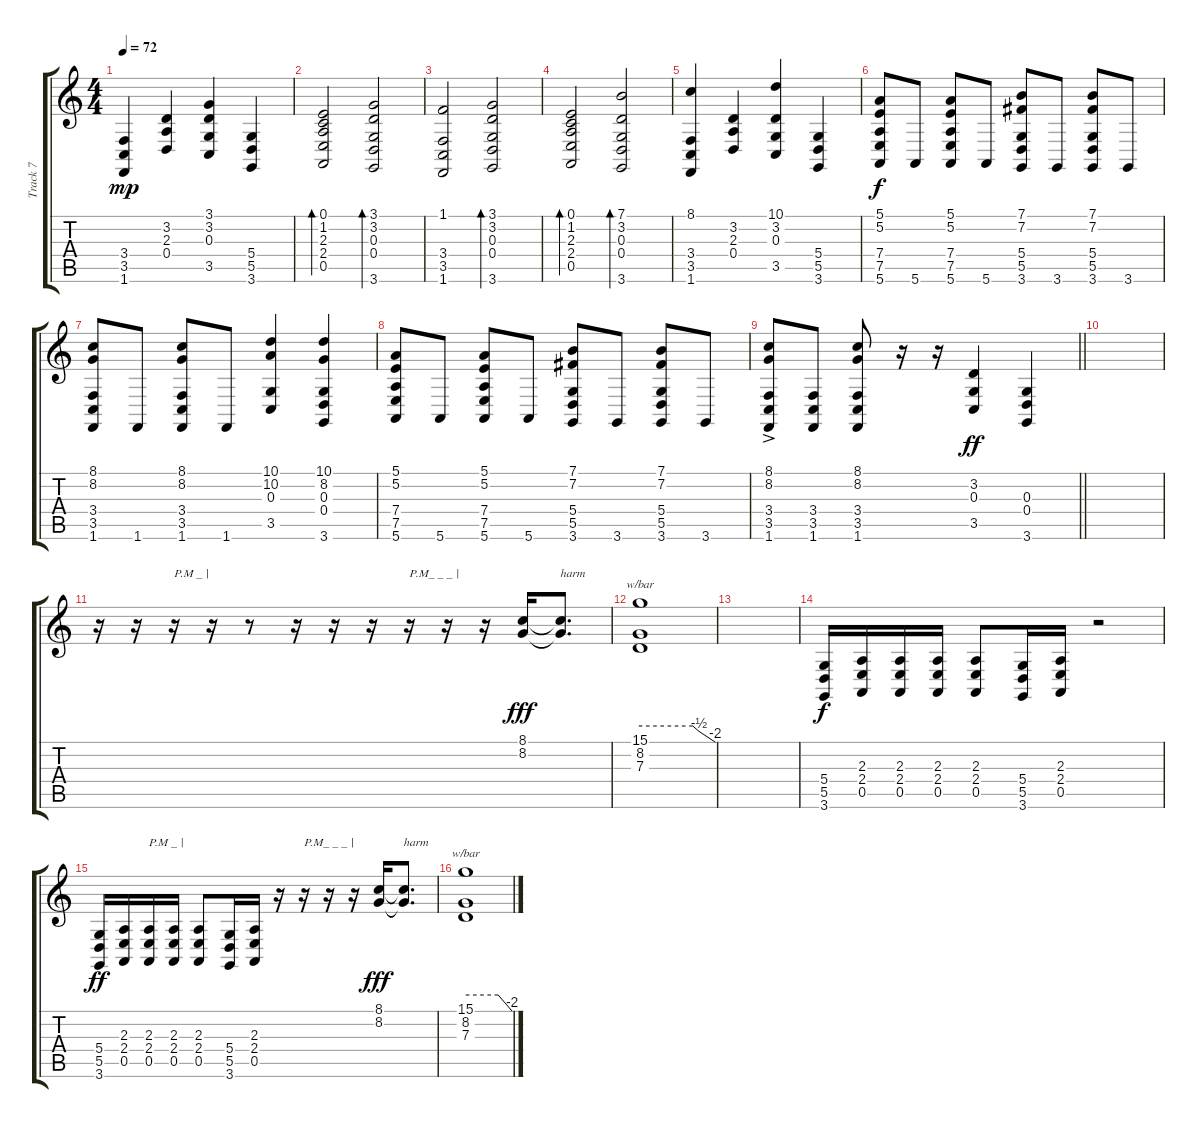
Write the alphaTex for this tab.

\track ("Track 7" "Track 7") {instrument synthstrings1}
\staff {score tabs}
\tuning (E4 B3 G3 D3 A2 E2) {hide}
\ts (4 4)
\tempo 72
\clef g2
\ks c
(3.4 3.5 1.6).4{dy mp} (3.2 2.3 0.4).4 (3.1 3.2 0.3 3.5).4 (5.4 5.5 3.6).4 |
(0.1 1.2 2.3 2.4 0.5).2{bd 60} (3.1 3.2 0.3 0.4 3.6).2{bd 60} |
(1.1 3.4 3.5 1.6).2 (3.1 3.2 0.3 0.4 3.6).2{bd 60} |
(0.1 1.2 2.3 2.4 0.5).2{bd 60} (7.1 3.2 0.3 0.4 3.6).2{bd 60} |
(8.1 3.4 3.5 1.6).4 (3.2 2.3 0.4).4 (10.1 3.2 0.3 3.5).4 (5.4 5.5 3.6).4 |
(5.1 5.2 7.4 7.5 5.6).8{dy f} 5.6.8 (5.1 5.2 7.4 7.5 5.6).8 5.6.8 (7.1 7.2 5.4 5.5 3.6).8 3.6.8 (7.1 7.2 5.4 5.5 3.6).8 3.6.8 |
(8.1 8.2 3.4 3.5 1.6).8 1.6.8 (8.1 8.2 3.4 3.5 1.6).8 1.6.8 (10.1 10.2 0.3 3.5).4 (10.1 8.2 0.3 0.4 3.6).4 |
(5.1 5.2 7.4 7.5 5.6).8 5.6.8 (5.1 5.2 7.4 7.5 5.6).8 5.6.8 (7.1 7.2 5.4 5.5 3.6).8 3.6.8 (7.1 7.2 5.4 5.5 3.6).8 3.6.8 |
\barLineRight lightlight
(8.1 8.2 3.4{ac} 3.5{ac} 1.6{ac}).8 (3.4 3.5 1.6).8 (8.1 8.2 3.4 3.5 1.6).8 r.16 r.16 (3.2 0.3 3.5).4{dy ff} (0.3 0.4 3.6).4 |
|
r.16 r.16 r.16{txt "P.M _ |"} r.16 r.8 r.16 r.16 r.16 r.16{txt "P.M_ _ _ |"} r.16 r.16 (8.1 8.2).16{dy fff} (8.1{t} 8.2{t}).8{d txt "harm"} |
(15.1 8.2 7.3).1{tbe (custom default 0 0 42 0 47 -2 60 -8)} |
|
(5.4 5.5 3.6).16{dy f} (2.3 2.4 0.5).16 (2.3 2.4 0.5).16 (2.3 2.4 0.5).16 (2.3 2.4 0.5).8 (5.4 5.5 3.6).16 (2.3 2.4 0.5).16 r.2 |
(5.4 5.5 3.6).16{dy ff} (2.3 2.4 0.5).16 (2.3 2.4 0.5).16{txt "P.M _ |"} (2.3 2.4 0.5).16 (2.3 2.4 0.5).8 (5.4 5.5 3.6).16 (2.3 2.4 0.5).16 r.16 r.16{txt "P.M_ _ _ |"} r.16 r.16 (8.1 8.2).16{dy fff} (8.1{t} 8.2{t}).8{d txt "harm"} |
(15.1 8.2 7.3).1{tbe (custom default 0 0 42 0 60 -8)}
